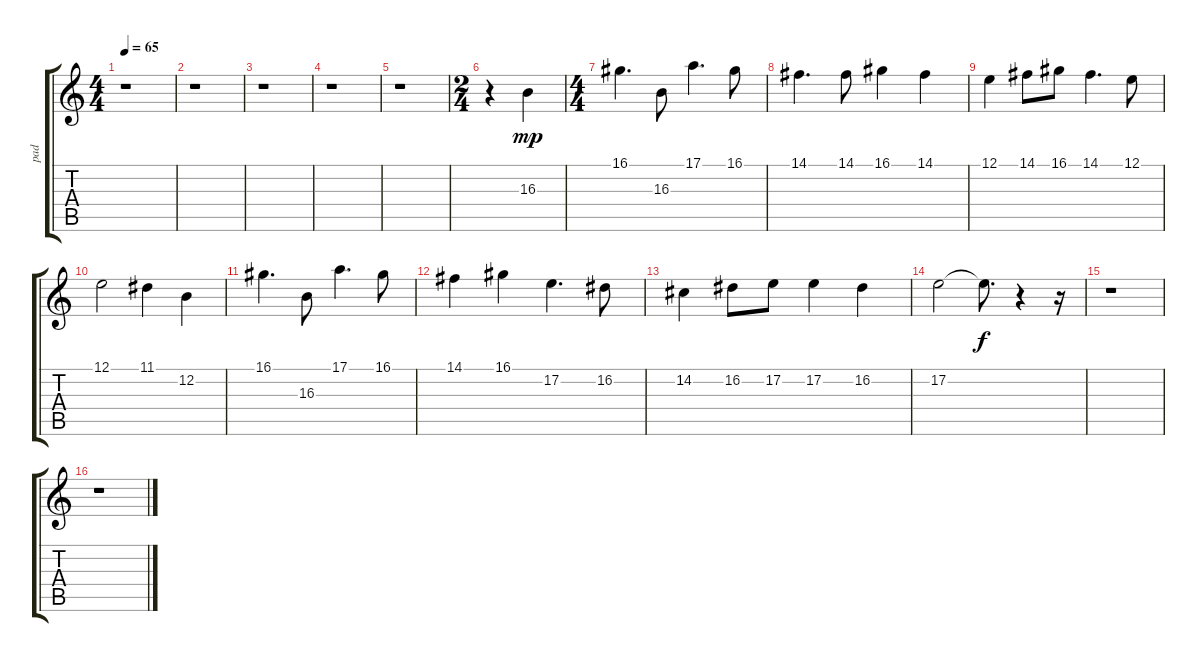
\track ("pad" "pad") {instrument flute}
\staff {score tabs}
\tuning (E4 B3 G3 D3 A2 E2) {hide}
\ts (4 4)
\tempo 65
\clef g2
\ks c
r.1{dy mp instrument flute} |
r.1 |
r.1 |
r.1 |
r.1 |
\ts (2 4)
r.4 16.3.4 |
\ts (4 4)
16.1.4{d} 16.3.8 17.1.4{d} 16.1.8 |
14.1.4{d} 14.1.8 16.1.4 14.1.4 |
12.1.4 14.1.8 16.1.8 14.1.4{d} 12.1.8 |
12.1.2 11.1.4 12.2.4 |
16.1.4{d} 16.3.8 17.1.4{d} 16.1.8 |
14.1.4 16.1.4 17.2.4{d} 16.2.8 |
14.2.4 16.2.8 17.2.8 17.2.4 16.2.4 |
17.2.2 17.2{t}.8{d dy f} r.4 r.16 |
r.1 |
r.1
